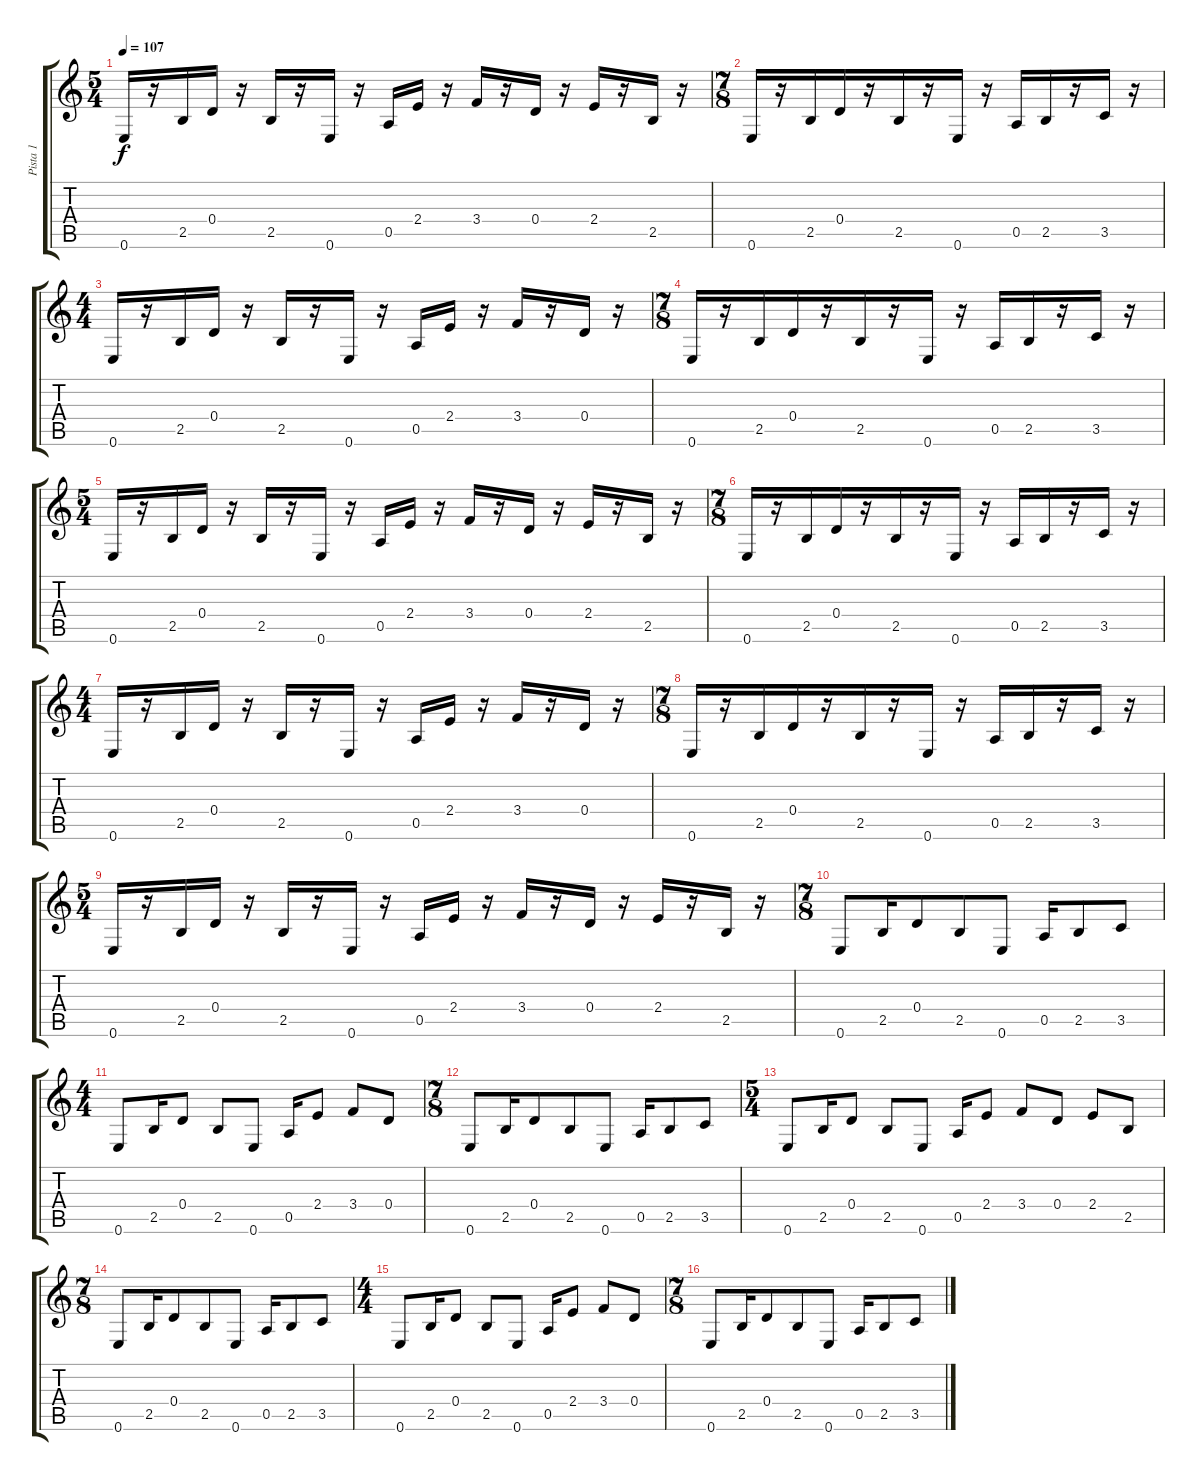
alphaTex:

\track ("Pista 1" "Pista 1") {instrument distortionguitar}
\staff {score tabs}
\tuning (E4 B3 G3 D3 A2 E2) {hide}
\ts (5 4)
\tempo 107
\clef g2
\ks c
0.6.16{dy f} r.16 2.5.16 0.4.16 r.16 2.5.16 r.16 0.6.16 r.16 0.5.16 2.4.16 r.16 3.4.16 r.16 0.4.16 r.16 2.4.16 r.16 2.5.16 r.16 |
\ts (7 8)
0.6.16 r.16 2.5.16 0.4.16 r.16 2.5.16 r.16 0.6.16 r.16 0.5.16 2.5.16 r.16 3.5.16 r.16 |
\ts (4 4)
0.6.16 r.16 2.5.16 0.4.16 r.16 2.5.16 r.16 0.6.16 r.16 0.5.16 2.4.16 r.16 3.4.16 r.16 0.4.16 r.16 |
\ts (7 8)
0.6.16 r.16 2.5.16 0.4.16 r.16 2.5.16 r.16 0.6.16 r.16 0.5.16 2.5.16 r.16 3.5.16 r.16 |
\ts (5 4)
0.6.16 r.16 2.5.16 0.4.16 r.16 2.5.16 r.16 0.6.16 r.16 0.5.16 2.4.16 r.16 3.4.16 r.16 0.4.16 r.16 2.4.16 r.16 2.5.16 r.16 |
\ts (7 8)
0.6.16 r.16 2.5.16 0.4.16 r.16 2.5.16 r.16 0.6.16 r.16 0.5.16 2.5.16 r.16 3.5.16 r.16 |
\ts (4 4)
0.6.16 r.16 2.5.16 0.4.16 r.16 2.5.16 r.16 0.6.16 r.16 0.5.16 2.4.16 r.16 3.4.16 r.16 0.4.16 r.16 |
\ts (7 8)
0.6.16 r.16 2.5.16 0.4.16 r.16 2.5.16 r.16 0.6.16 r.16 0.5.16 2.5.16 r.16 3.5.16 r.16 |
\ts (5 4)
0.6.16 r.16 2.5.16 0.4.16 r.16 2.5.16 r.16 0.6.16 r.16 0.5.16 2.4.16 r.16 3.4.16 r.16 0.4.16 r.16 2.4.16 r.16 2.5.16 r.16 |
\ts (7 8)
0.6.8 2.5.16 0.4.8 2.5.8 0.6.8 0.5.16 2.5.8 3.5.8 |
\ts (4 4)
0.6.8 2.5.16 0.4.8 2.5.8 0.6.8 0.5.16 2.4.8 3.4.8 0.4.8 |
\ts (7 8)
0.6.8 2.5.16 0.4.8 2.5.8 0.6.8 0.5.16 2.5.8 3.5.8 |
\ts (5 4)
0.6.8 2.5.16 0.4.8 2.5.8 0.6.8 0.5.16 2.4.8 3.4.8 0.4.8 2.4.8 2.5.8 |
\ts (7 8)
0.6.8 2.5.16 0.4.8 2.5.8 0.6.8 0.5.16 2.5.8 3.5.8 |
\ts (4 4)
0.6.8 2.5.16 0.4.8 2.5.8 0.6.8 0.5.16 2.4.8 3.4.8 0.4.8 |
\ts (7 8)
0.6.8 2.5.16 0.4.8 2.5.8 0.6.8 0.5.16 2.5.8 3.5.8
